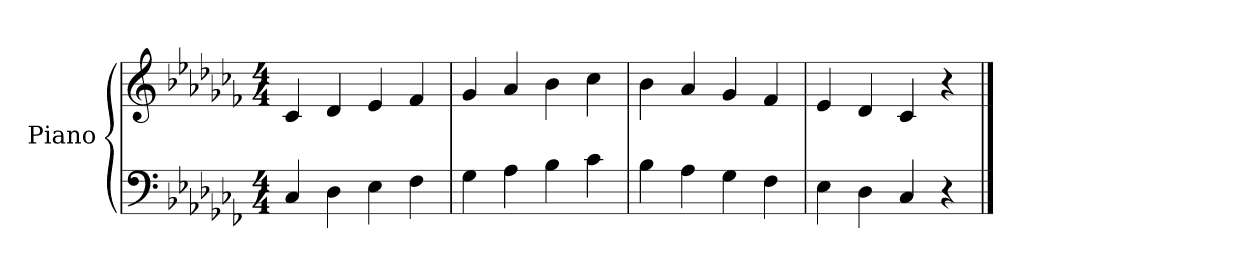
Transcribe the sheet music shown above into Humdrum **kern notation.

**kern	**kern
*part1	*part1
*staff2	*staff1
*I"Piano	*
*I'Pno.	*
*clefF4	*clefG2
*k[b-e-a-d-g-c-f-]	*k[b-e-a-d-g-c-f-]
*M4/4	*M4/4
=1	=1
4C-/	4c-/
4D-\	4d-/
4E-\	4e-/
4F-\	4f-/
=2	=2
4G-\	4g-/
4A-\	4a-/
4B-\	4b-\
4c-\	4cc-\
=3	=3
4B-\	4b-\
4A-\	4a-/
4G-\	4g-/
4F-\	4f-/
=4	=4
4E-\	4e-/
4D-\	4d-/
4C-/	4c-/
4r	4r
==	==
*-	*-
